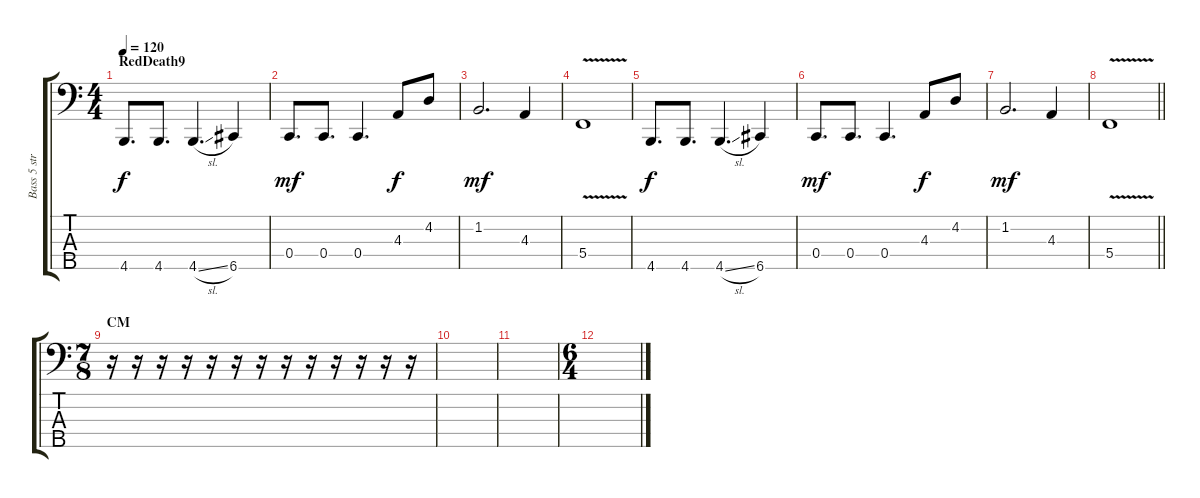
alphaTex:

\track ("Bass 5 strings" "Bass 5 str") {instrument fretlessbass}
\staff {score tabs}
\tuning (Eb2 Bb1 F1 C1 G0) {hide}
\ts (4 4)
\section ("" "RedDeath9")
\tempo 120
\clef f4
\ks c
4.5.8{d dy f} 4.5.8{d} 4.5{sl}.4{d} 6.5.4 |
0.4.8{d dy mf} 0.4.8{d} 0.4.4{d} 4.3.8{dy f} 4.2.8 |
1.2.2{d dy mf} 4.3.4 |
5.4{v}.1 |
4.5.8{d dy f} 4.5.8{d} 4.5{sl}.4{d} 6.5.4 |
0.4.8{d dy mf} 0.4.8{d} 0.4.4{d} 4.3.8{dy f} 4.2.8 |
1.2.2{d dy mf} 4.3.4 |
\barLineRight lightlight
5.4{v}.1 |
\ts (7 8)
\section ("" "CM")
r.16 r.16 r.16 r.16 r.16 r.16 r.16 r.16 r.16 r.16 r.16 r.16 r.16 |
|
|
\ts (6 4)
